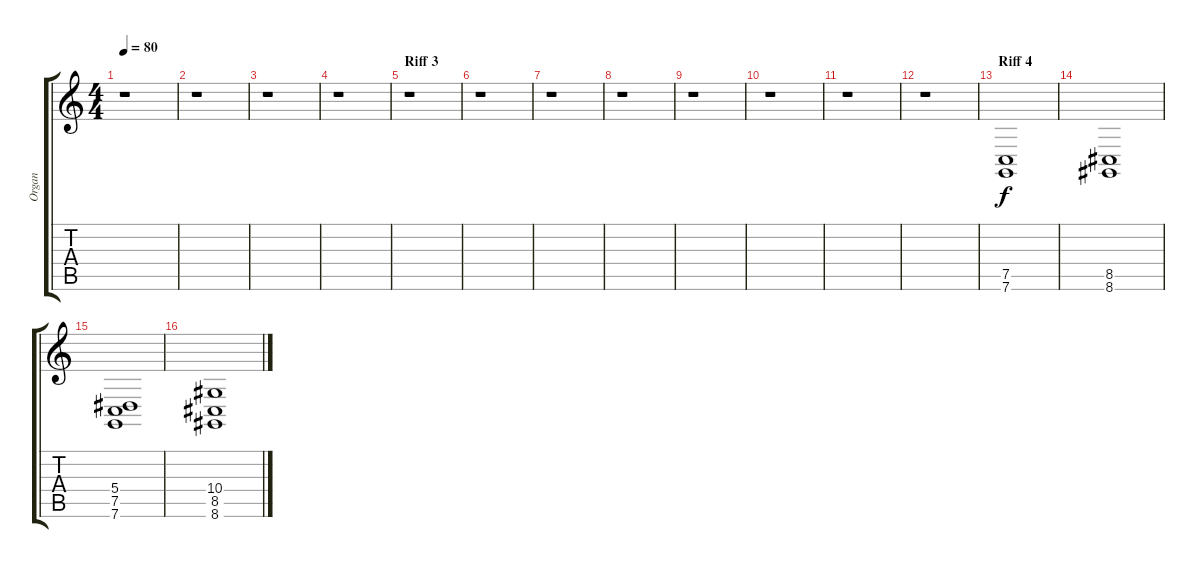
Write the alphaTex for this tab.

\track ("Organ" "Organ") {instrument choiraahs}
\staff {score tabs}
\tuning (C4 G3 Eb3 Bb2 F2 C2) {hide}
\ts (4 4)
\tempo 80
\clef g2
\ks c
r.1{dy f} |
r.1 |
r.1 |
r.1 |
\section ("" "Riff 3")
r.1 |
r.1 |
r.1 |
r.1 |
r.1 |
r.1 |
r.1 |
r.1 |
\section ("" "Riff 4")
(7.5 7.6).1 |
(8.5 8.6).1 |
(5.4 7.5 7.6).1 |
(10.4 8.5 8.6).1
